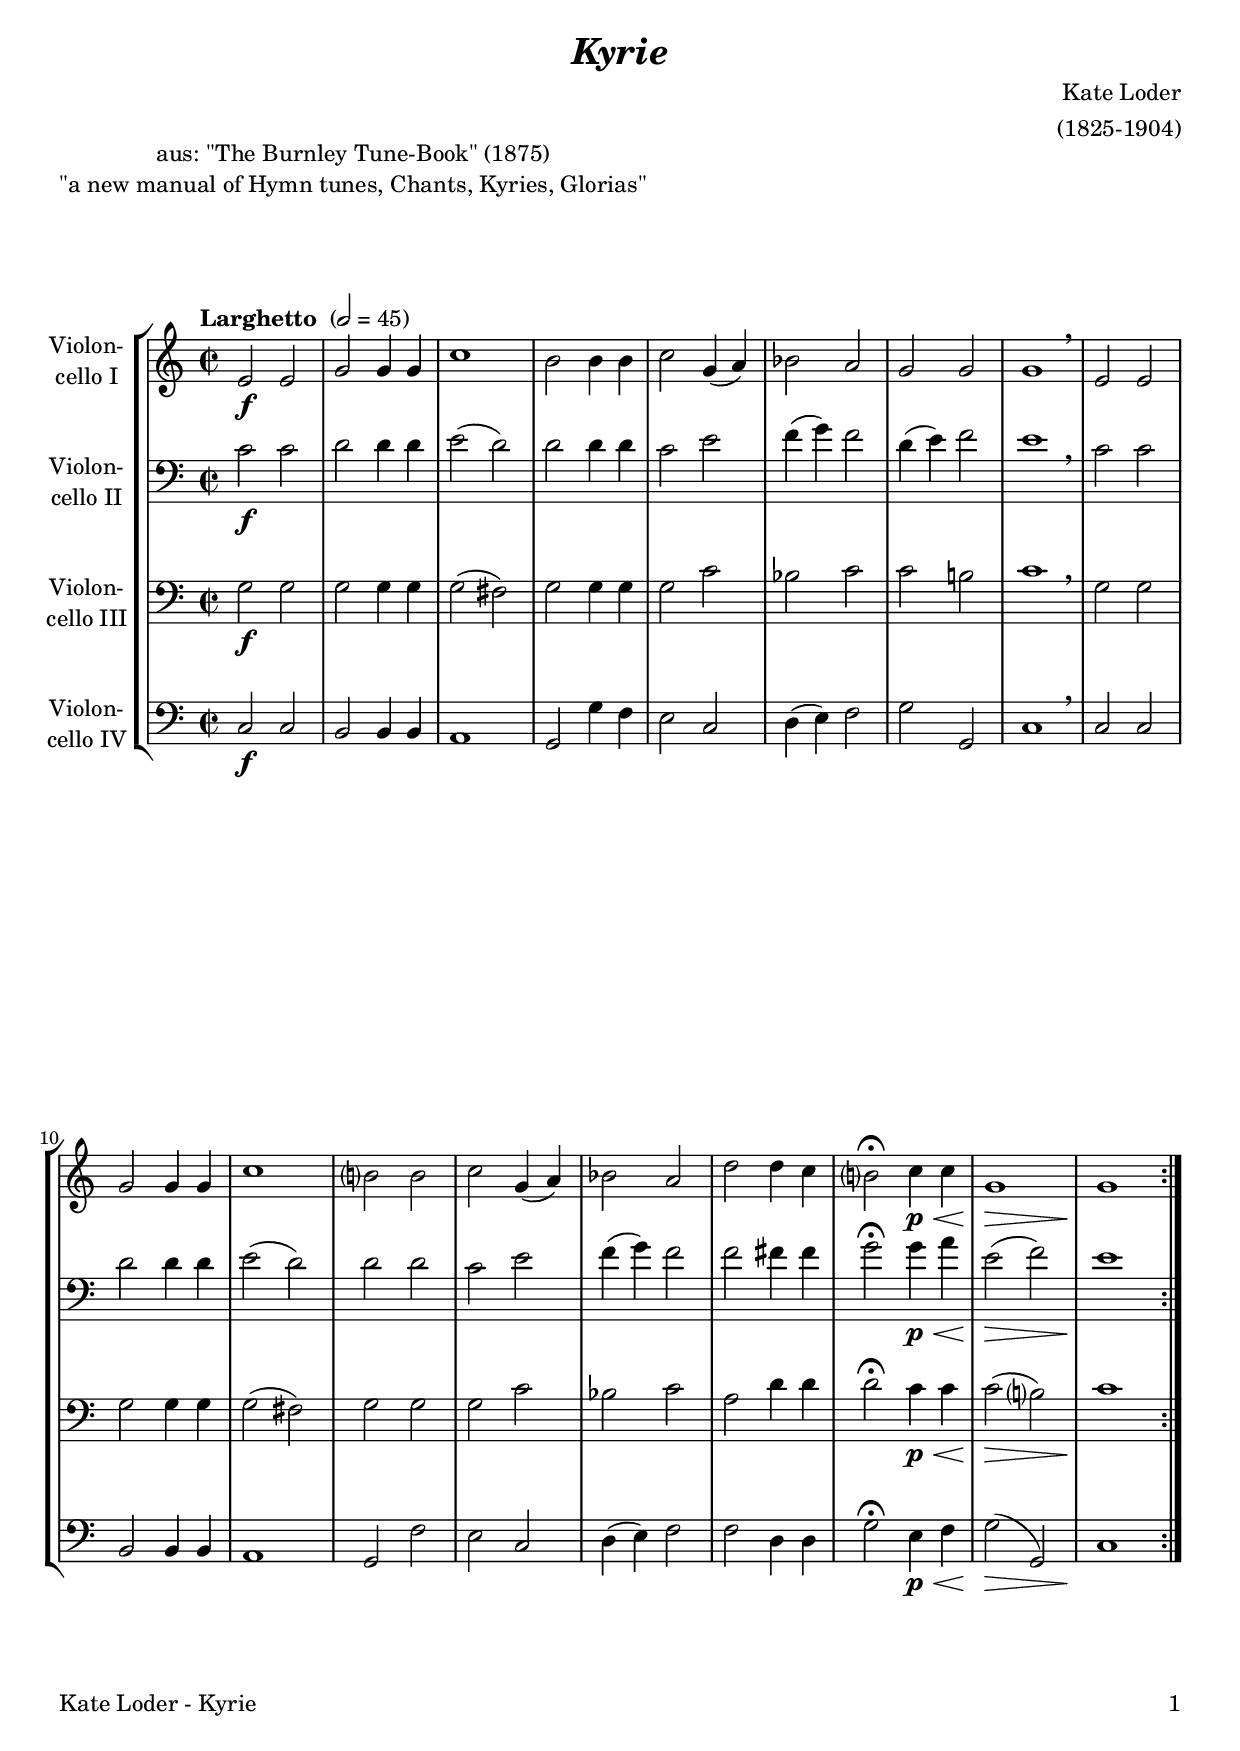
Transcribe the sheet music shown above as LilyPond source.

\version "2.24.1"
\include "deutsch.ly"

#(set-global-staff-size 20)

\header {
  title     = \markup \bold \italic "Kyrie"
  composer  = "Kate Loder"
  arranger  = "(1825-1904)"
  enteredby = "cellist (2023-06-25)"
  piece     = \markup \center-column {
    "aus: \"The Burnley Tune-Book\" (1875)"
    "\"a new manual of Hymn tunes, Chants, Kyries, Glorias\""
  }
}

voiceconsts = {
  \key c \major
  \time 2/2
  \clef "bass"
%  \numericTimeSignature
  \compressEmptyMeasures
  % Set default beaming for all staves
%  \set Timing.beamExceptions = #'()
%  \set Timing.baseMoment     = #(ly:make-moment 1 4)
%  \set Timing.beatStructure  = #'(1 1 1)
  \tempo "Larghetto " 2=45
}

mist = "string ensemble 1"
mivl = "violin"
miba = "cello"
mipz = "pizzicato strings"

va = \relative c' {
  \voiceconsts
  \clef "treble"

  \repeat volta 2 {
    e2\f e
    g g4 g
    c1
    h2 h4 h

    c2 g4( a)
    b2 a
    g g
    g1 \breathe

    e2 e
    g g4 g
    c1
    h?2 h
    c g4( a)

    b2 a
    d d4 c
    h?2\fermata
    c4\p\< c
    g1\!\>
    g\!
  }
}

vb = \relative c' {
  \voiceconsts

  \repeat volta 2 {
    c2\f c
    d d4 d
    e2( d)
    d d4 d

    c2 e
    f4( g) f2
    d4( e) f2
    e1 \breathe

    c2 c
    d d4 d
    e2( d)
    d d
    c e

    f4( g) f2
    f fis4 fis
    g2\fermata g4\p\< a
    e2(\!\> f)
    e1\!
  }
}

vc = \relative c' {
  \voiceconsts

  \repeat volta 2 {
    g2\f g
    g g4 g
    g2( fis)
    g g4 g

    g2 c
    b c
    c h!
    c1 \breathe

    g2 g
    g g4 g
    g2( fis)
    g g
    g c

    b c
    a d4 d
    d2\fermata c4\p\<
    c c2(\!\> h?)
    c1\!
  }
}

vd = \relative c {
  \voiceconsts

  \repeat volta 2 {
    c2\f c
    h h4 h
    a1
    g2 g'4 f

    e2 c
    d4( e) f2
    g g,
    c1 \breathe

    c2 c
    h h4 h
    a1
    g2 f'
    e c

    d4( e) f2
    f d4 d
    g2\fermata e4\p\< f
    g2(\!\> g,)
    c1\!
  }
}


music = \new StaffGroup <<
      \new Staff {
	\set Staff.midiInstrument = \miba
	\set Staff.instrumentName = \markup \center-column { "Violon-" "cello I" }
	\transpose c c { \va }
      }

      \new Staff {
	\set Staff.midiInstrument = \miba
	\set Staff.instrumentName = \markup \center-column { "Violon-" "cello II" }
	\transpose c c { \vb }
      }

      \new Staff {
	\set Staff.midiInstrument = \miba
	\set Staff.instrumentName = \markup \center-column { "Violon-" "cello III" }
	\transpose c c { \vc }
      }

      \new Staff {
	\set Staff.midiInstrument = \miba
	\set Staff.instrumentName = \markup \center-column { "Violon-" "cello IV" }
	\transpose c c { \vd }
      }
>>

\book {
   \paper {
    print-page-number = ##t
    print-first-page-number = ##t
    ragged-last-bottom = ##f
    oddHeaderMarkup = \markup \null
    evenHeaderMarkup = \markup \null
    oddFooterMarkup = \markup {
      \fill-line {
        \if \should-print-page-number
        "Kate Loder - Kyrie" \fromproperty #'page:page-number-string
      }
    }
    evenFooterMarkup = \oddFooterMarkup
  } \score {
    \music
    \layout {}
  }

  \score {
    \unfoldRepeats \music

    \midi {
      \context {
        \Score
      }
    }
  }
}